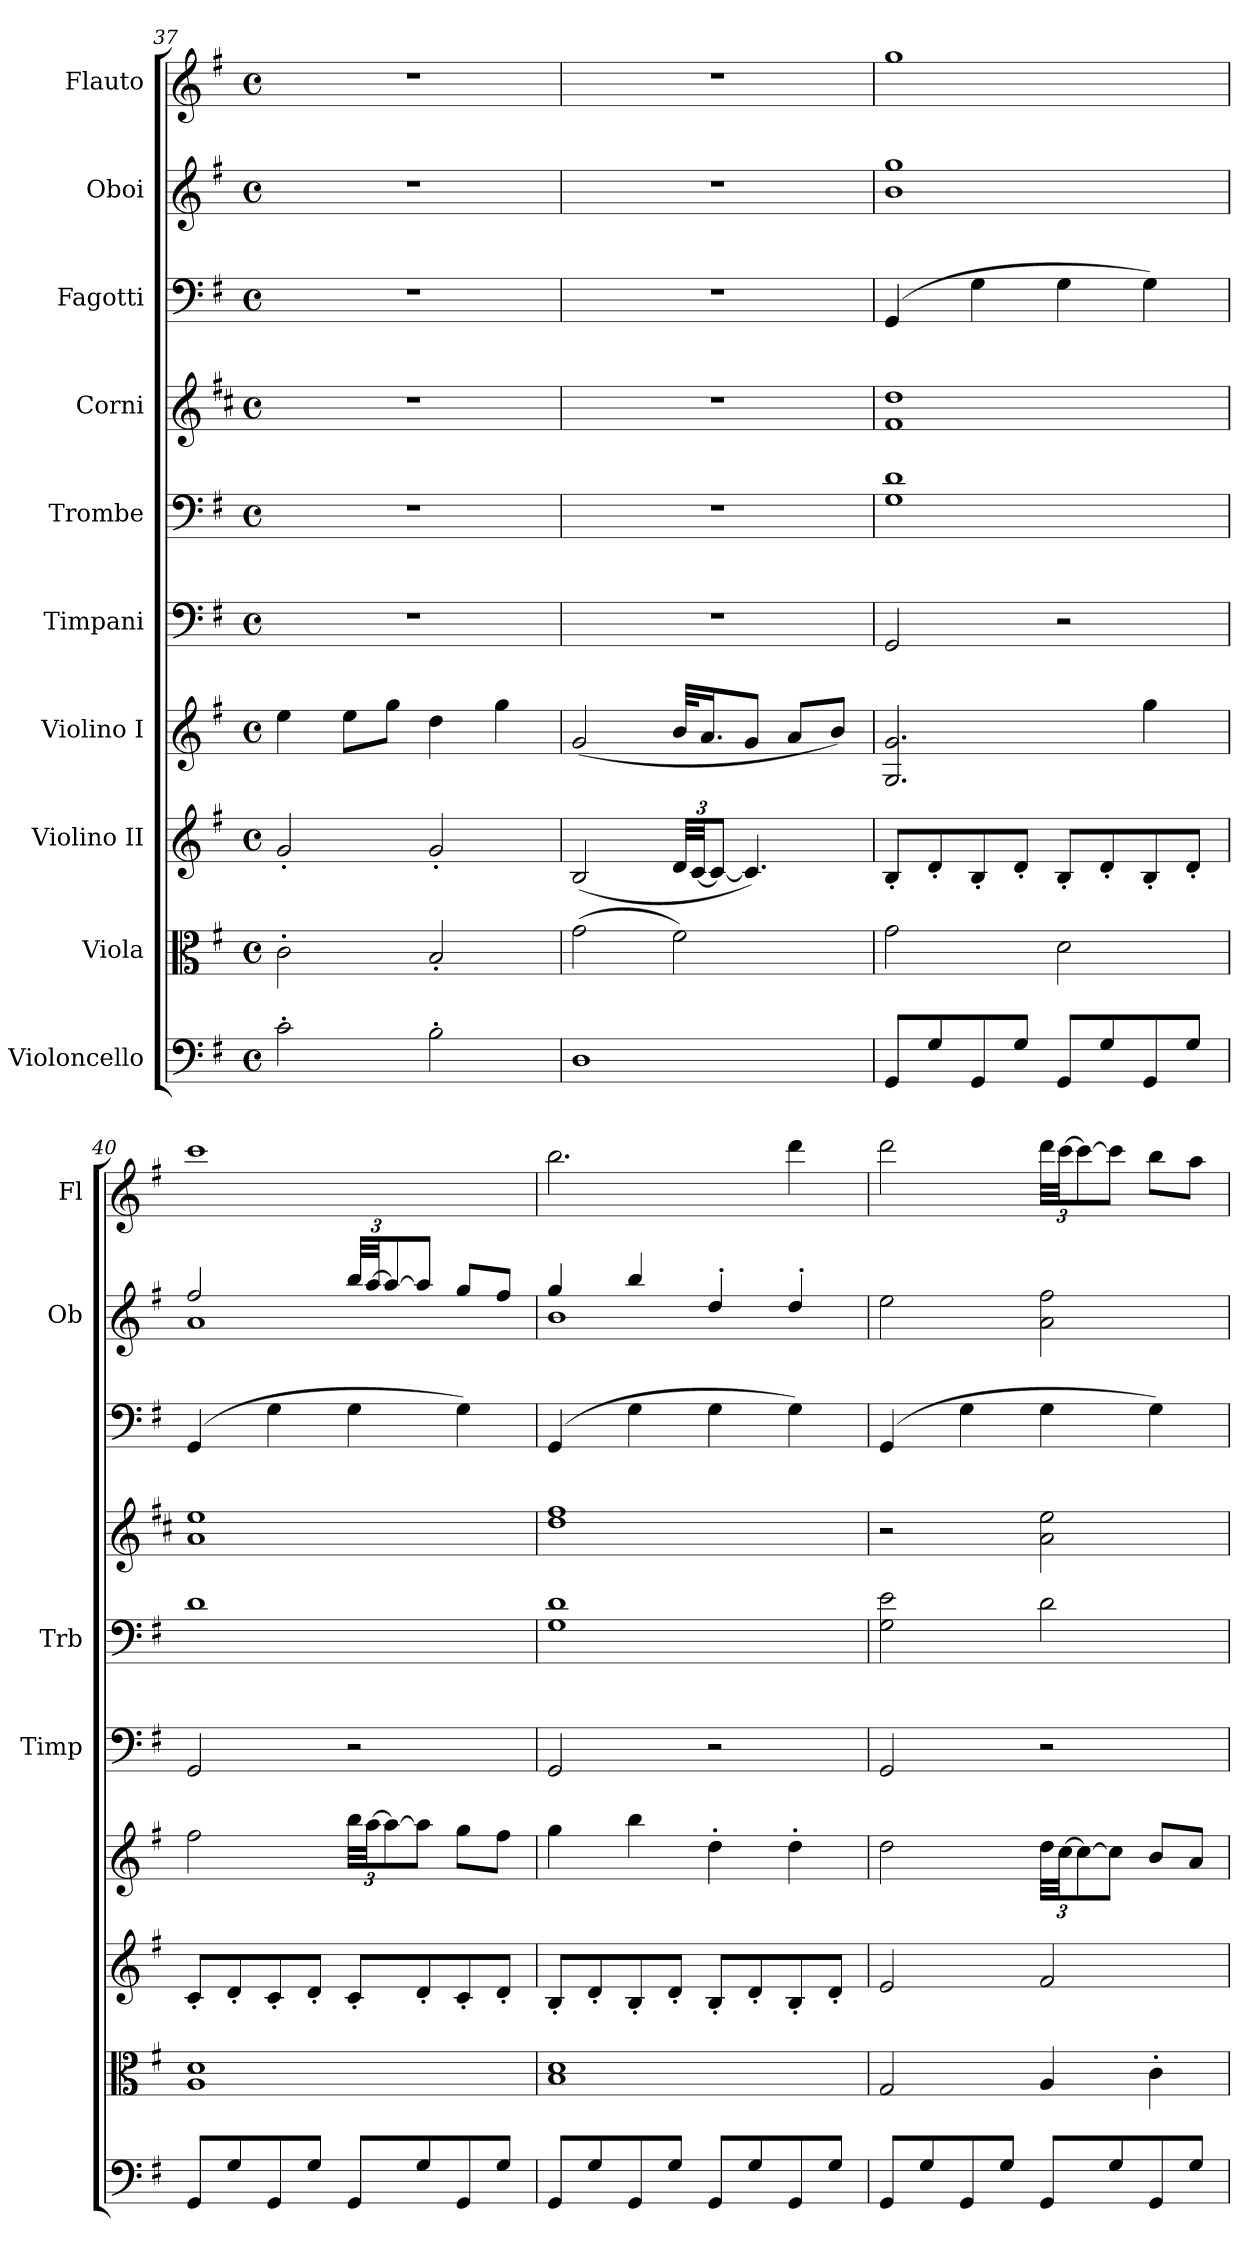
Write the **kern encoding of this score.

**kern	**kern	**kern	**kern	**kern	**kern	**kern	**kern	**kern	**kern
*part10	*part9	*part8	*part7	*part6	*part5	*part4	*part3	*part2	*part1
*staff10	*staff9	*staff8	*staff7	*staff6	*staff5	*staff4	*staff3	*staff2	*staff1
*I"Violoncello	*I"Viola	*I"Violino II	*I"Violino I	*I"Timpani	*I"Trombe	*I"Corni	*I"Fagotti	*I"Oboi	*I"Flauto
*	*	*	*	*I'Timp	*I'Trb	*	*	*I'Ob	*I'Fl
*clefF4	*clefC3	*clefG2	*clefG2	*clefF4	*clefF4	*clefG2	*clefF4	*clefG2	*clefG2
*	*	*	*	*	*	*ITrd4c7	*	*	*
*k[f#]	*k[f#]	*k[f#]	*k[f#]	*k[f#]	*k[f#]	*k[f#]	*k[f#]	*k[f#]	*k[f#]
*M4/4	*M4/4	*M4/4	*M4/4	*M4/4	*M4/4	*M4/4	*M4/4	*M4/4	*M4/4
*met(c)	*met(c)	*met(c)	*met(c)	*met(c)	*met(c)	*met(c)	*met(c)	*met(c)	*met(c)
=37	=37	=37	=37	=37	=37	=37	=37	=37	=37
2c'\	2c'\	2g'/	4ee\	1r	1r	1r	1r	1r	1r
.	.	.	8ee\L	.	.	.	.	.	.
.	.	.	8gg\J	.	.	.	.	.	.
2B'\	2B'/	2g'/	4dd\	.	.	.	.	.	.
.	.	.	4gg\	.	.	.	.	.	.
=38	=38	=38	=38	=38	=38	=38	=38	=38	=38
1D	(>2g\	(<2B/	(<2g/	1r	1r	1r	1r	1r	1r
*	*	*Xbrackettup	*	*	*	*	*	*	*
.	2f#\)	48d/LLL	32b/KLL	.	.	.	.	.	.
.	.	[48c/JJ	.	.	.	.	.	.	.
.	.	.	16.a/J	.	.	.	.	.	.
.	.	12c/J_	.	.	.	.	.	.	.
.	.	4.c/])	8g/J	.	.	.	.	.	.
.	.	.	8a/L	.	.	.	.	.	.
.	.	.	8b/J)	.	.	.	.	.	.
=39	=39	=39	=39	=39	=39	=39	=39	=39	=39
8GG/L	2g\	8B'/L	2.G/ 2.g/	2GG/	1G 1d	1B 1g	(>4GG/	1b 1gg	1gg
8G/	.	8d'/	.	.	.	.	.	.	.
8GG/	.	8B'/	.	.	.	.	4G\	.	.
8G/J	.	8d'/J	.	.	.	.	.	.	.
8GG/L	2d\	8B'/L	.	2r	.	.	4G\	.	.
8G/	.	8d'/	.	.	.	.	.	.	.
8GG/	.	8B'/	4gg\	.	.	.	4G\)	.	.
8G/J	.	8d'/J	.	.	.	.	.	.	.
=40	=40	=40	=40	=40	=40	=40	=40	=40	=40
*	*	*	*	*	*	*	*	*^	*
8GG/L	1A 1d	8c'/L	2ff#\	2GG/	1d	1d 1a	(>4GG/	2ff#/	1a	1ccc
8G/	.	8d'/	.	.	.	.	.	.	.	.
8GG/	.	8c'/	.	.	.	.	4G\	.	.	.
8G/J	.	8d'/J	.	.	.	.	.	.	.	.
*	*	*	*Xbrackettup	*	*	*	*	*Xbrackettup	*	*
8GG/L	.	8c'/L	48bb\LLL	2r	.	.	4G\	48bb/LLL	.	.
.	.	.	[48aa\JJ	.	.	.	.	[48aa/JJ	.	.
.	.	.	12aa\_	.	.	.	.	12aa/_	.	.
8G/	.	8d'/	8aa\J]	.	.	.	.	8aa/J]	.	.
8GG/	.	8c'/	8gg\L	.	.	.	4G\)	8gg/L	.	.
8G/J	.	8d'/J	8ff#\J	.	.	.	.	8ff#/J	.	.
=41	=41	=41	=41	=41	=41	=41	=41	=41	=41	=41
8GG/L	1B 1d	8B'/L	4gg\	2GG/	1G 1d	1g 1b	(>4GG/	4gg/	1b	2.bb\
8G/	.	8d'/	.	.	.	.	.	.	.	.
8GG/	.	8B'/	4bb\	.	.	.	4G\	4bb/	.	.
8G/J	.	8d'/J	.	.	.	.	.	.	.	.
8GG/L	.	8B'/L	4dd'\	2r	.	.	4G\	4dd'/	.	.
8G/	.	8d'/	.	.	.	.	.	.	.	.
8GG/	.	8B'/	4dd'\	.	.	.	4G\)	4dd'/	.	4ddd\
8G/J	.	8d'/J	.	.	.	.	.	.	.	.
*	*	*	*	*	*	*	*	*v	*v	*
!!LO:PB:g=z
=42	=42	=42	=42	=42	=42	=42	=42	=42	=42
8GG/L	2G/	2e/	2dd\	2GG/	2G\ 2e\	2r	(>4GG/	2ee\	2ddd\
8G/	.	.	.	.	.	.	.	.	.
8GG/	.	.	.	.	.	.	4G\	.	.
8G/J	.	.	.	.	.	.	.	.	.
*	*	*	*	*	*	*	*	*	*Xbrackettup
8GG/L	4A/	2f#/	48dd\LLL	2r	2d\	2d\ 2a\	4G\	2a\ 2ff#\	48ddd\LLL
.	.	.	[48cc\JJ	.	.	.	.	.	[48ccc\JJ
.	.	.	12cc\_	.	.	.	.	.	12ccc\_
8G/	.	.	8cc\J]	.	.	.	.	.	8ccc\J]
8GG/	4c'\	.	8b/L	.	.	.	4G\)	.	8bb\L
8G/J	.	.	8a/J	.	.	.	.	.	8aa\J
=	=	=	=	=	=	=	=	=	=
*-	*-	*-	*-	*-	*-	*-	*-	*-	*-
